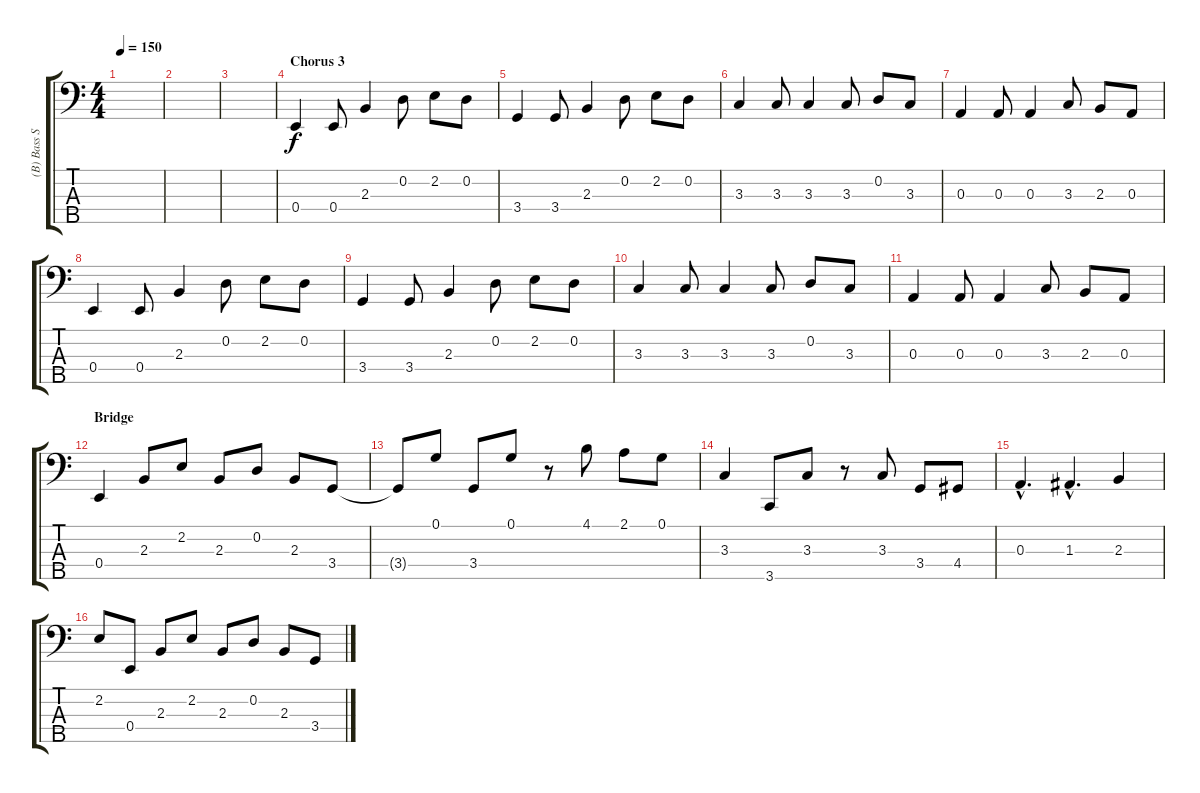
\track ("(B) Bass Shock !!!" "(B) Bass S") {instrument acousticbass}
\staff {score tabs}
\tuning (G2 D2 A1 E1 A0) {hide}
\ts (4 4)
\tempo 150
\clef f4
\ks c
|
|
|
\section ("" "Chorus 3")
0.4.4 0.4.8 2.3.4 0.2.8 2.2.8 0.2.8 |
3.4.4 3.4.8 2.3.4 0.2.8 2.2.8 0.2.8 |
3.3.4 3.3.8 3.3.4 3.3.8 0.2.8 3.3.8 |
0.3.4 0.3.8 0.3.4 3.3.8 2.3.8 0.3.8 |
0.4.4 0.4.8 2.3.4 0.2.8 2.2.8 0.2.8 |
3.4.4 3.4.8 2.3.4 0.2.8 2.2.8 0.2.8 |
3.3.4 3.3.8 3.3.4 3.3.8 0.2.8 3.3.8 |
0.3.4 0.3.8 0.3.4 3.3.8 2.3.8 0.3.8 |
\section ("" "Bridge")
0.4.4 2.3.8 2.2.8 2.3.8 0.2.8 2.3.8 3.4.8 |
3.4{t}.8 0.1.8 3.4.8 0.1.8 r.8 4.1.8 2.1.8 0.1.8 |
3.3.4 3.5.8 3.3.8 r.8 3.3.8 3.4.8 4.4.8 |
0.3{hac}.4{d} 1.3{hac}.4{d} 2.3.4 |
2.2.8 0.4.8 2.3.8 2.2.8 2.3.8 0.2.8 2.3.8 3.4.8
